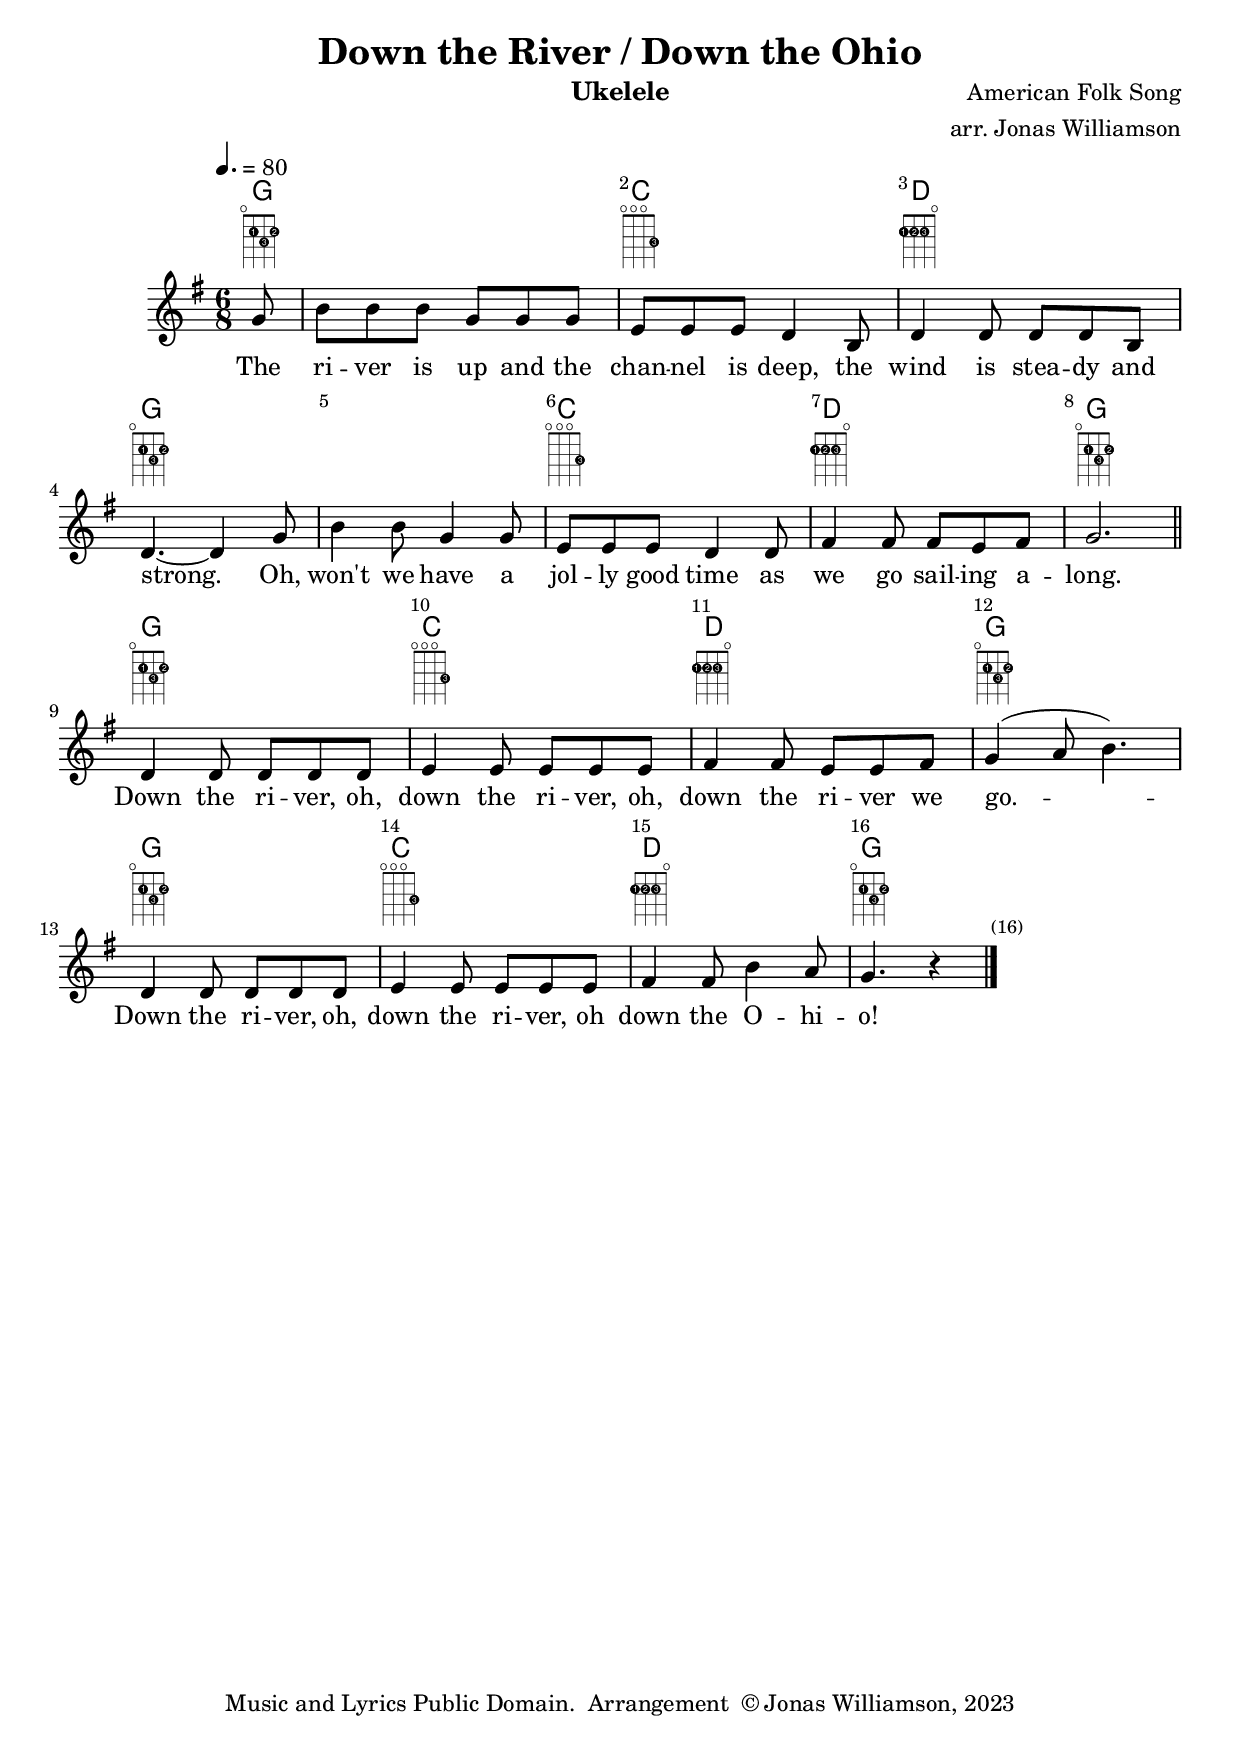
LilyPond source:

\version "2.7.39"
\include "predefined-ukulele-fretboards.ly"
\header {
       title = "Down the River / Down the Ohio"
       composer = "American Folk Song"
       instrument = "Ukelele"
       arranger = "arr. Jonas Williamson"
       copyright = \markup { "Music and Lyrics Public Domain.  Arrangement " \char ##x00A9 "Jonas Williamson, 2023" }
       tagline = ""
}


     global = {
        \time 6/8
	\tempo 4.=80
	
}
     

	
    myChords = \chordmode { \set chordChanges = ##t
    \partial 8 g8
    g2.
    c2.
    d2.
    g2.
    
    g2.
    c2.
    d2.
    g2.

    g2.
    c2.
    d2.
    g2.

    g2.
    c2.
    d2.
    g2.

    
    
    

    
    




    
      
    }
    fretBoards = {  \set Staff.stringTunings = #ukulele-tuning
        \override FretBoard.fret-diagram-details.finger-code = #'in-dot
        \myChords}

     vocals =  \relative c'' {
        \key g\major 
 
    \partial 8 g8
    b8 b8 b8 g8 g8 g8
    e8 e e d4 b8
    d4 d8 d8 d8 b8
    d4. ~ d4 g8
    b4 b8 g4 g8
    e8 e8 e8 d4 d8
    fis4 fis 8 fis8 e8 fis8 
    g2.

    \bar "||" \break

    d4 d8 d8 d8 d8
    e4 e8 e8 e8 e8 
    fis4 fis8 e8 e8 fis8
    g4 ( a8 b4.) 
    
     d,4 d8 d8 d8 d8
     e4 e8 e8 e8 e8
    fis4 fis8 b4 a8 
    g4. r4



    


      
       

        \bar "|."
     }
  
	\addlyrics { The ri -- ver is up and the chan -- nel is deep, the wind is stea -- dy and strong.  Oh, won't we have a jol -- ly good time as we go sail -- ing a -- long. Down the ri -- ver, oh, down the ri -- ver, oh, down the ri -- ver we go. --  Down the ri -- ver, oh, down the ri -- ver, oh down the O -- hi -- o!  }


     \score {
         
        \new StaffGroup <<
           \new ChordNames \myChords
           \new FretBoards \fretBoards
           \new Staff << \global \vocals >>


     >>
     \layout {\context {
      \Score
      barNumberVisibility = #first-bar-number-invisible-save-broken-bars
    \override BarNumber.break-visibility = ##(#f #t #t)
      \override SpacingSpanner.base-shortest-duration = #(ly:make-moment 1/16)
      \override VerticalAxisGroup
              .default-staff-staff-spacing
              .basic-distance = #200
}
    \context {
    \Staff
    \override VerticalAxisGroup
              .default-staff-staff-spacing
              .basic-distance = 200
  }
  }


        \midi { \tempo 2=90}
     }  
